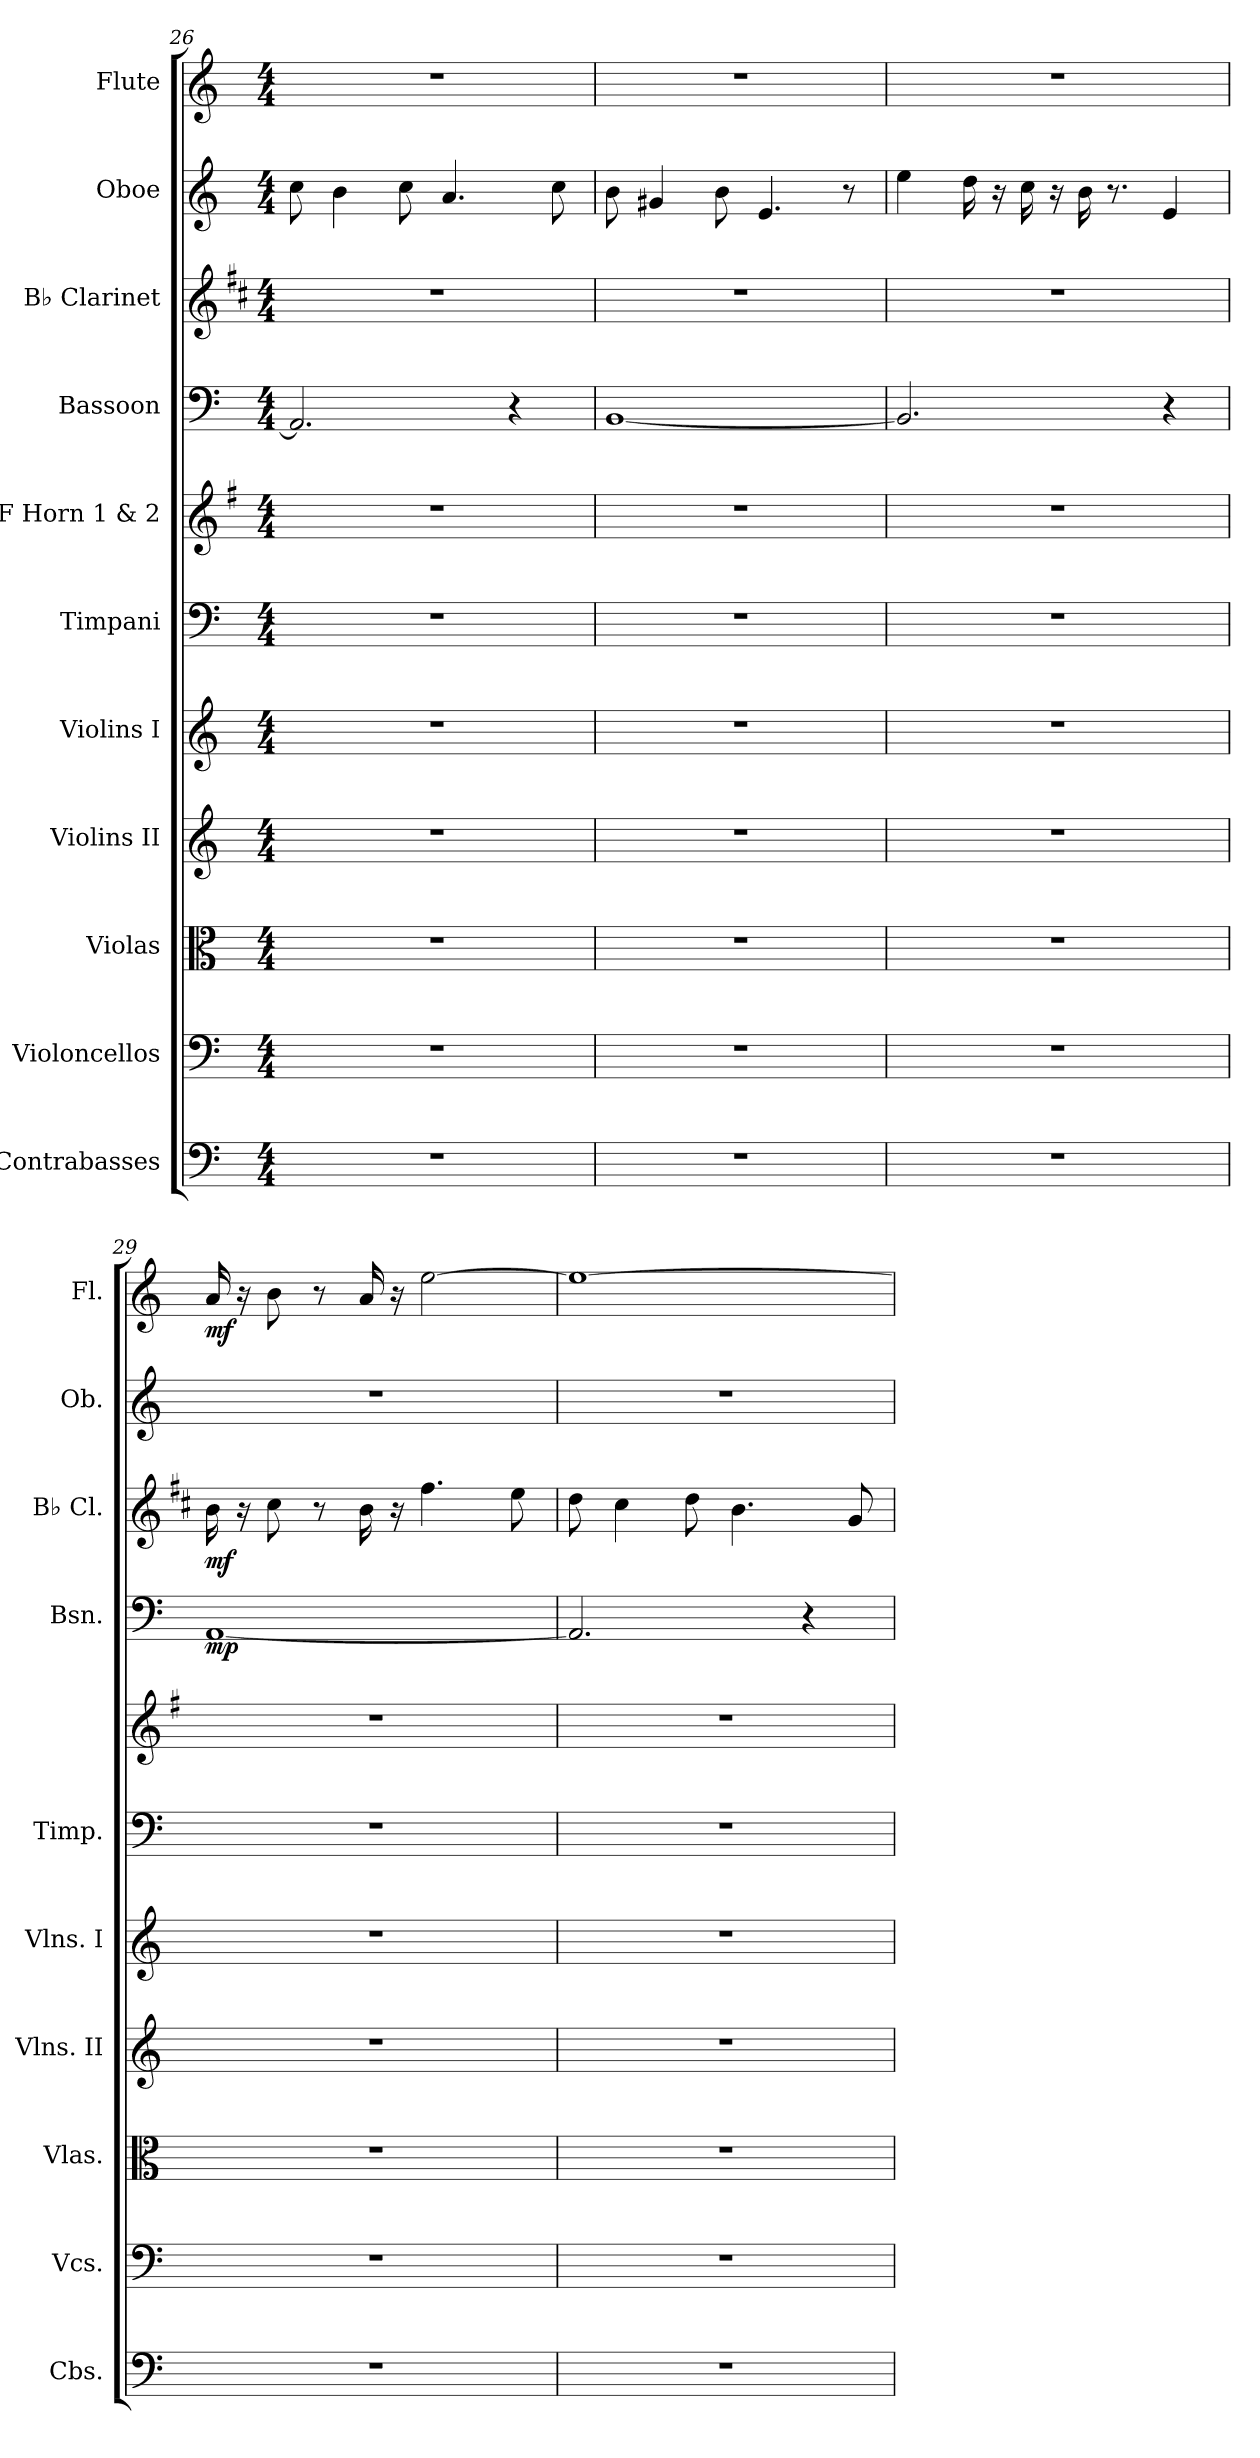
**kern	**kern	**kern	**kern	**kern	**kern	**kern	**kern	**dynam	**kern	**dynam	**kern	**kern	**dynam
*part11	*part10	*part9	*part8	*part7	*part6	*part5	*part4	*part4	*part3	*part3	*part2	*part1	*part1
*staff11	*staff10	*staff9	*staff8	*staff7	*staff6	*staff5	*staff4	*staff4	*staff3	*staff3	*staff2	*staff1	*staff1
*I"Contrabasses	*I"Violoncellos	*I"Violas	*I"Violins II	*I"Violins I	*I"Timpani	*I"F Horn 1 &amp; 2	*I"Bassoon	*	*I"B♭ Clarinet	*	*I"Oboe	*I"Flute	*
*I'Cbs.	*I'Vcs.	*I'Vlas.	*I'Vlns. II	*I'Vlns. I	*I'Timp.	*	*I'Bsn.	*	*I'B♭ Cl.	*	*I'Ob.	*I'Fl.	*
*clefF4	*clefF4	*clefC3	*clefG2	*clefG2	*clefF4	*clefG2	*clefF4	*	*clefG2	*	*clefG2	*clefG2	*
*ITrd7c12	*	*	*	*	*	*ITrd4c7	*	*	*ITrd1c2	*	*	*	*
*k[]	*k[]	*k[]	*k[]	*k[]	*k[]	*k[]	*k[]	*	*k[]	*	*k[]	*k[]	*
*M4/4	*M4/4	*M4/4	*M4/4	*M4/4	*M4/4	*M4/4	*M4/4	*	*M4/4	*	*M4/4	*M4/4	*
=26	=26	=26	=26	=26	=26	=26	=26	=26	=26	=26	=26	=26	=26
1r	1r	1r	1r	1r	1r	1r	2.AA/]	.	1r	.	8cc\	1r	.
.	.	.	.	.	.	.	.	.	.	.	4b\	.	.
.	.	.	.	.	.	.	.	.	.	.	8cc\	.	.
.	.	.	.	.	.	.	.	.	.	.	4.a/	.	.
.	.	.	.	.	.	.	4r	.	.	.	.	.	.
.	.	.	.	.	.	.	.	.	.	.	8cc\	.	.
=27	=27	=27	=27	=27	=27	=27	=27	=27	=27	=27	=27	=27	=27
1r	1r	1r	1r	1r	1r	1r	[1BB	.	1r	.	8b\	1r	.
.	.	.	.	.	.	.	.	.	.	.	4g#X/	.	.
.	.	.	.	.	.	.	.	.	.	.	8b\	.	.
.	.	.	.	.	.	.	.	.	.	.	4.e/	.	.
.	.	.	.	.	.	.	.	.	.	.	8r	.	.
=28	=28	=28	=28	=28	=28	=28	=28	=28	=28	=28	=28	=28	=28
1r	1r	1r	1r	1r	1r	1r	2.BB/]	.	1r	.	4ee\	1r	.
.	.	.	.	.	.	.	.	.	.	.	16dd\	.	.
.	.	.	.	.	.	.	.	.	.	.	16r	.	.
.	.	.	.	.	.	.	.	.	.	.	16cc\	.	.
.	.	.	.	.	.	.	.	.	.	.	16r	.	.
.	.	.	.	.	.	.	.	.	.	.	16b\	.	.
.	.	.	.	.	.	.	.	.	.	.	8.r	.	.
.	.	.	.	.	.	.	4r	.	.	.	4e/	.	.
=29	=29	=29	=29	=29	=29	=29	=29	=29	=29	=29	=29	=29	=29
!	!	!	!	!	!	!	!	!LO:DY:b	!	!LO:DY:b	!	!	!LO:DY:b
1r	1r	1r	1r	1r	1r	1r	[1AA	mp	16a\	mf	1r	16a/	mf
.	.	.	.	.	.	.	.	.	16r	.	.	16r	.
.	.	.	.	.	.	.	.	.	8b\	.	.	8b\	.
.	.	.	.	.	.	.	.	.	8r	.	.	8r	.
.	.	.	.	.	.	.	.	.	16a\	.	.	16a/	.
.	.	.	.	.	.	.	.	.	16r	.	.	16r	.
.	.	.	.	.	.	.	.	.	4.ee\	.	.	[2ee\	.
.	.	.	.	.	.	.	.	.	8dd\	.	.	.	.
=30	=30	=30	=30	=30	=30	=30	=30	=30	=30	=30	=30	=30	=30
1r	1r	1r	1r	1r	1r	1r	2.AA/]	.	8cc\	.	1r	1ee_	.
.	.	.	.	.	.	.	.	.	4b\	.	.	.	.
.	.	.	.	.	.	.	.	.	8cc\	.	.	.	.
.	.	.	.	.	.	.	.	.	4.a\	.	.	.	.
.	.	.	.	.	.	.	4r	.	.	.	.	.	.
.	.	.	.	.	.	.	.	.	8f/	.	.	.	.
=	=	=	=	=	=	=	=	=	=	=	=	=	=
*-	*-	*-	*-	*-	*-	*-	*-	*-	*-	*-	*-	*-	*-
